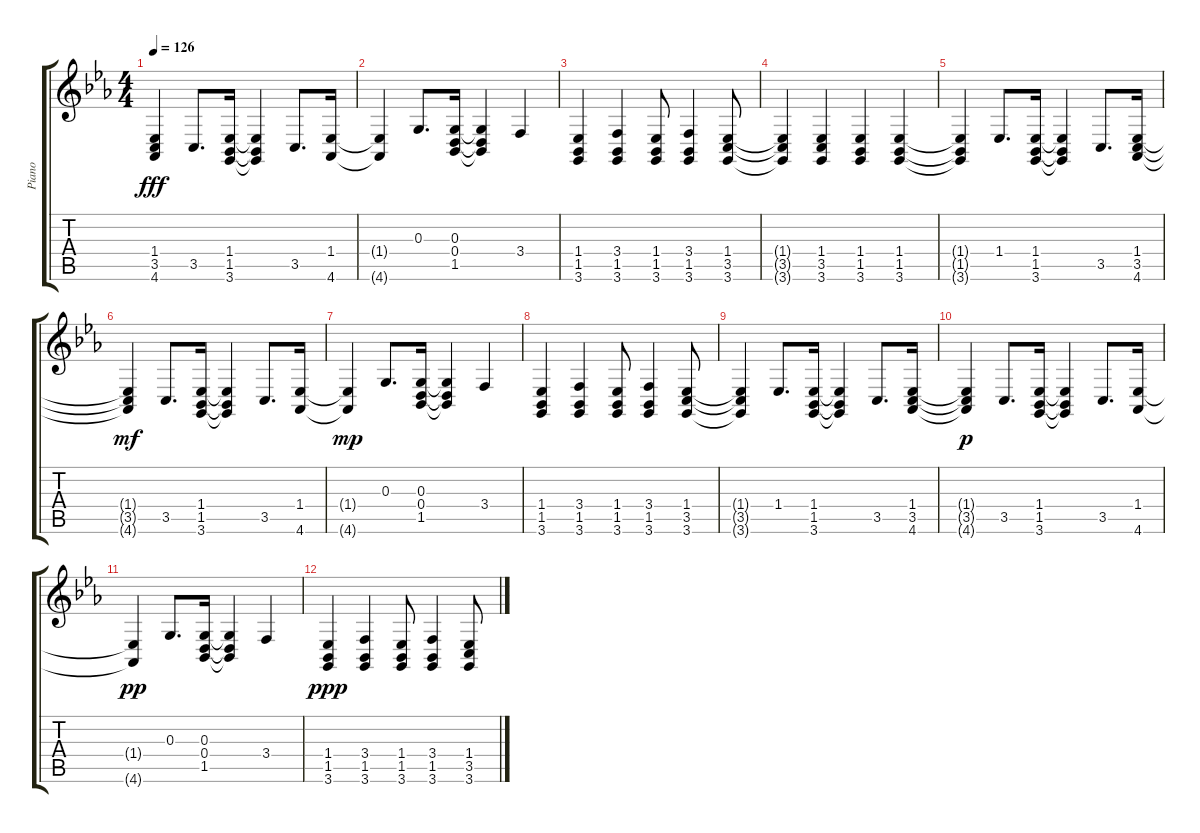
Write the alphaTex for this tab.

\track ("Piano" "Piano") {instrument brightacousticpiano}
\staff {score tabs}
\tuning (E4 B3 G3 D3 A2 E2) {hide}
\ts (4 4)
\tempo 126
\clef g2
\ks eb
(1.4{t} 3.5{t} 4.6{t}).4{dy fff} 3.5.8{d} (1.4 1.5 3.6).16 (1.4{t} 1.5{t} 3.6{t}).4 3.5.8{d} (1.4 4.6).16 |
(1.4{t} 4.6{t}).4 0.3.8{d} (0.3 0.4 1.5).16 (0.3{t} 0.4{t} 1.5{t}).4 3.4.4 |
(1.4 1.5 3.6).4 (3.4 1.5 3.6).4 (1.4 1.5 3.6).8 (3.4 1.5 3.6).4 (1.4 3.5 3.6).8 |
(1.4{t} 3.5{t} 3.6{t}).4 (1.4 3.5 3.6).4 (1.4 1.5 3.6).4 (1.4 1.5 3.6).4 |
(1.4{t} 1.5{t} 3.6{t}).4 1.4.8{d} (1.4 1.5 3.6).16 (1.4{t} 1.5{t} 3.6{t}).4 3.5.8{d} (1.4 3.5 4.6).16 |
(1.4{t} 3.5{t} 4.6{t}).4{dy mf} 3.5.8{d} (1.4 1.5 3.6).16 (1.4{t} 1.5{t} 3.6{t}).4 3.5.8{d} (1.4 4.6).16 |
(1.4{t} 4.6{t}).4{dy mp} 0.3.8{d} (0.3 0.4 1.5).16 (0.3{t} 0.4{t} 1.5{t}).4 3.4.4 |
(1.4 1.5 3.6).4 (3.4 1.5 3.6).4 (1.4 1.5 3.6).8 (3.4 1.5 3.6).4 (1.4 3.5 3.6).8 |
(1.4{t} 3.5{t} 3.6{t}).4 1.4.8{d} (1.4 1.5 3.6).16 (1.4{t} 1.5{t} 3.6{t}).4 3.5.8{d} (1.4 3.5 4.6).16 |
(1.4{t} 3.5{t} 4.6{t}).4{dy p} 3.5.8{d} (1.4 1.5 3.6).16 (1.4{t} 1.5{t} 3.6{t}).4 3.5.8{d} (1.4 4.6).16 |
(1.4{t} 4.6{t}).4{dy pp} 0.3.8{d} (0.3 0.4 1.5).16 (0.3{t} 0.4{t} 1.5{t}).4 3.4.4 |
(1.4 1.5 3.6).4{dy ppp} (3.4 1.5 3.6).4 (1.4 1.5 3.6).8 (3.4 1.5 3.6).4 (1.4 3.5 3.6).8
